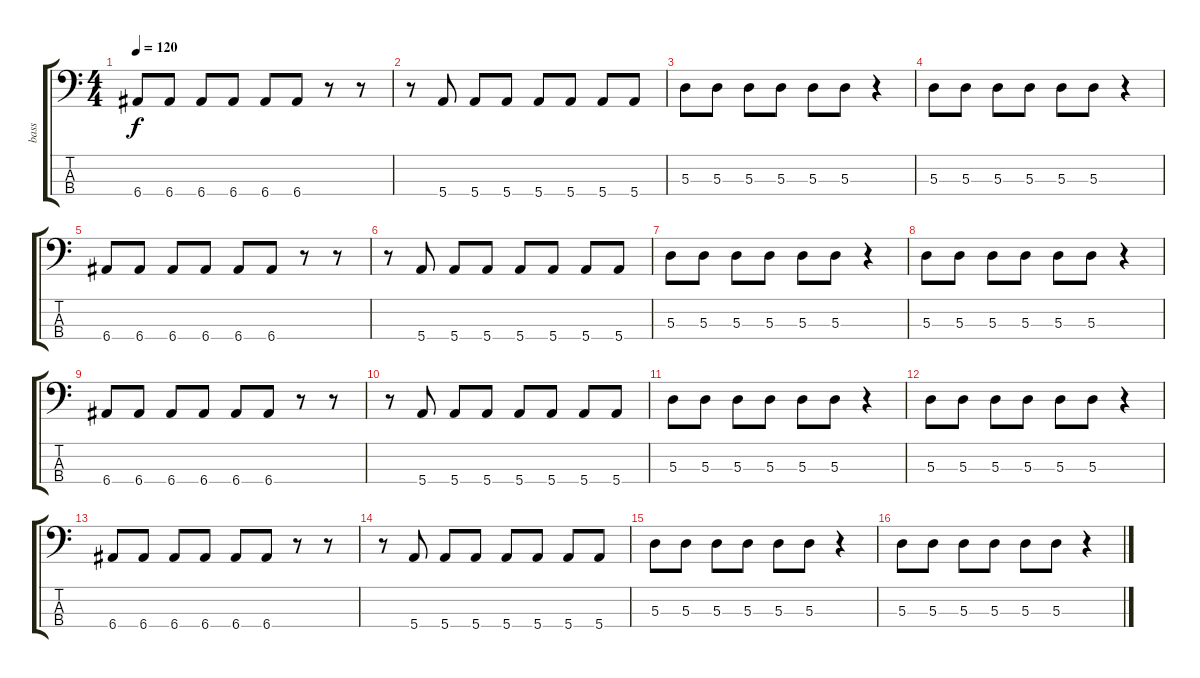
\track ("bass" "bass") {instrument electricbassfinger}
\staff {score tabs}
\tuning (G2 D2 A1 E1) {hide}
\ts (4 4)
\tempo 120
\clef f4
\ks c
6.4.8{dy f} 6.4.8 6.4.8 6.4.8 6.4.8 6.4.8 r.8 r.8 |
r.8 5.4.8 5.4.8 5.4.8 5.4.8 5.4.8 5.4.8 5.4.8 |
5.3.8 5.3.8 5.3.8 5.3.8 5.3.8 5.3.8 r.4 |
5.3.8 5.3.8 5.3.8 5.3.8 5.3.8 5.3.8 r.4 |
6.4.8 6.4.8 6.4.8 6.4.8 6.4.8 6.4.8 r.8 r.8 |
r.8 5.4.8 5.4.8 5.4.8 5.4.8 5.4.8 5.4.8 5.4.8 |
5.3.8 5.3.8 5.3.8 5.3.8 5.3.8 5.3.8 r.4 |
5.3.8 5.3.8 5.3.8 5.3.8 5.3.8 5.3.8 r.4 |
6.4.8 6.4.8 6.4.8 6.4.8 6.4.8 6.4.8 r.8 r.8 |
r.8 5.4.8 5.4.8 5.4.8 5.4.8 5.4.8 5.4.8 5.4.8 |
5.3.8 5.3.8 5.3.8 5.3.8 5.3.8 5.3.8 r.4 |
5.3.8 5.3.8 5.3.8 5.3.8 5.3.8 5.3.8 r.4 |
6.4.8 6.4.8 6.4.8 6.4.8 6.4.8 6.4.8 r.8 r.8 |
r.8 5.4.8 5.4.8 5.4.8 5.4.8 5.4.8 5.4.8 5.4.8 |
5.3.8 5.3.8 5.3.8 5.3.8 5.3.8 5.3.8 r.4 |
5.3.8 5.3.8 5.3.8 5.3.8 5.3.8 5.3.8 r.4
